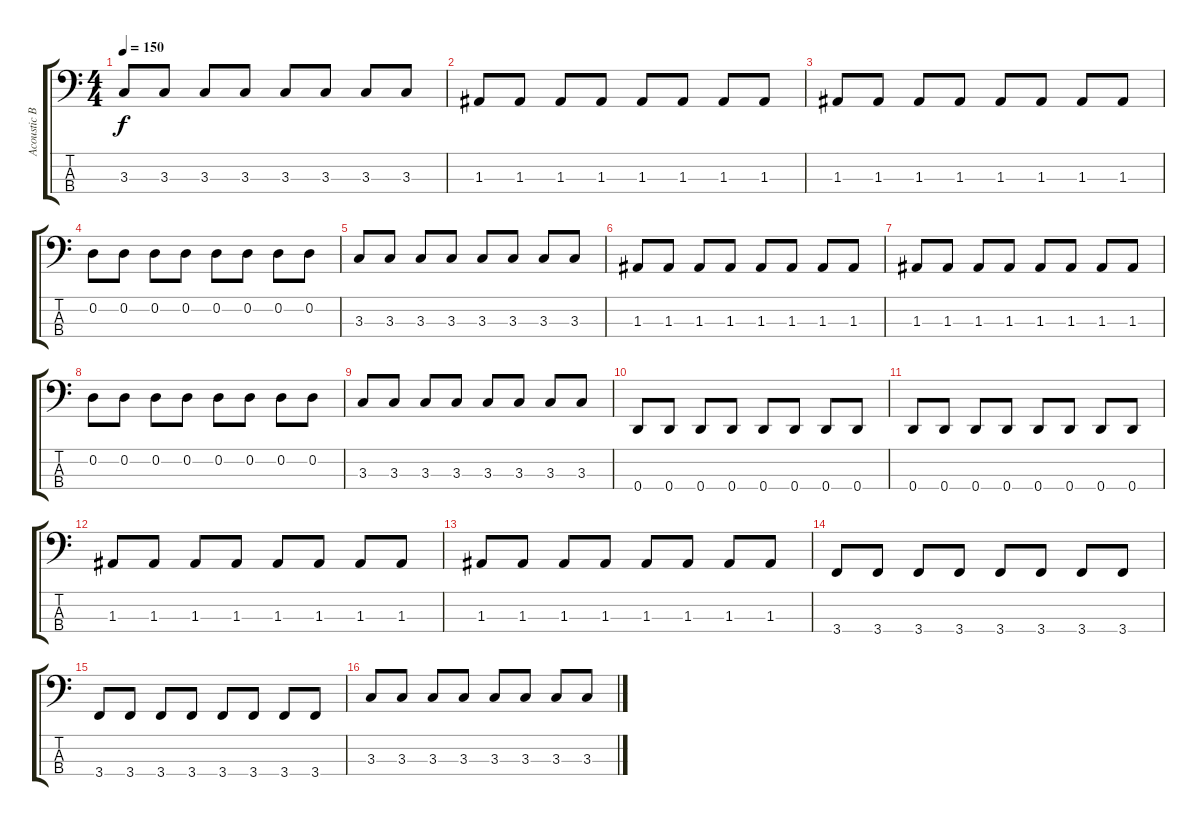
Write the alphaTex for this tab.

\track ("Acoustic Bass" "Acoustic B") {instrument acousticbass}
\staff {score tabs}
\tuning (G2 D2 A1 D1) {hide}
\ts (4 4)
\tempo 150
\clef f4
\ks c
3.3.8{dy f} 3.3.8 3.3.8 3.3.8 3.3.8 3.3.8 3.3.8 3.3.8 |
1.3.8 1.3.8 1.3.8 1.3.8 1.3.8 1.3.8 1.3.8 1.3.8 |
1.3.8 1.3.8 1.3.8 1.3.8 1.3.8 1.3.8 1.3.8 1.3.8 |
0.2.8 0.2.8 0.2.8 0.2.8 0.2.8 0.2.8 0.2.8 0.2.8 |
3.3.8 3.3.8 3.3.8 3.3.8 3.3.8 3.3.8 3.3.8 3.3.8 |
1.3.8 1.3.8 1.3.8 1.3.8 1.3.8 1.3.8 1.3.8 1.3.8 |
1.3.8 1.3.8 1.3.8 1.3.8 1.3.8 1.3.8 1.3.8 1.3.8 |
0.2.8 0.2.8 0.2.8 0.2.8 0.2.8 0.2.8 0.2.8 0.2.8 |
3.3.8 3.3.8 3.3.8 3.3.8 3.3.8 3.3.8 3.3.8 3.3.8 |
0.4.8 0.4.8 0.4.8 0.4.8 0.4.8 0.4.8 0.4.8 0.4.8 |
0.4.8 0.4.8 0.4.8 0.4.8 0.4.8 0.4.8 0.4.8 0.4.8 |
1.3.8 1.3.8 1.3.8 1.3.8 1.3.8 1.3.8 1.3.8 1.3.8 |
1.3.8 1.3.8 1.3.8 1.3.8 1.3.8 1.3.8 1.3.8 1.3.8 |
3.4.8 3.4.8 3.4.8 3.4.8 3.4.8 3.4.8 3.4.8 3.4.8 |
3.4.8 3.4.8 3.4.8 3.4.8 3.4.8 3.4.8 3.4.8 3.4.8 |
3.3.8 3.3.8 3.3.8 3.3.8 3.3.8 3.3.8 3.3.8 3.3.8
